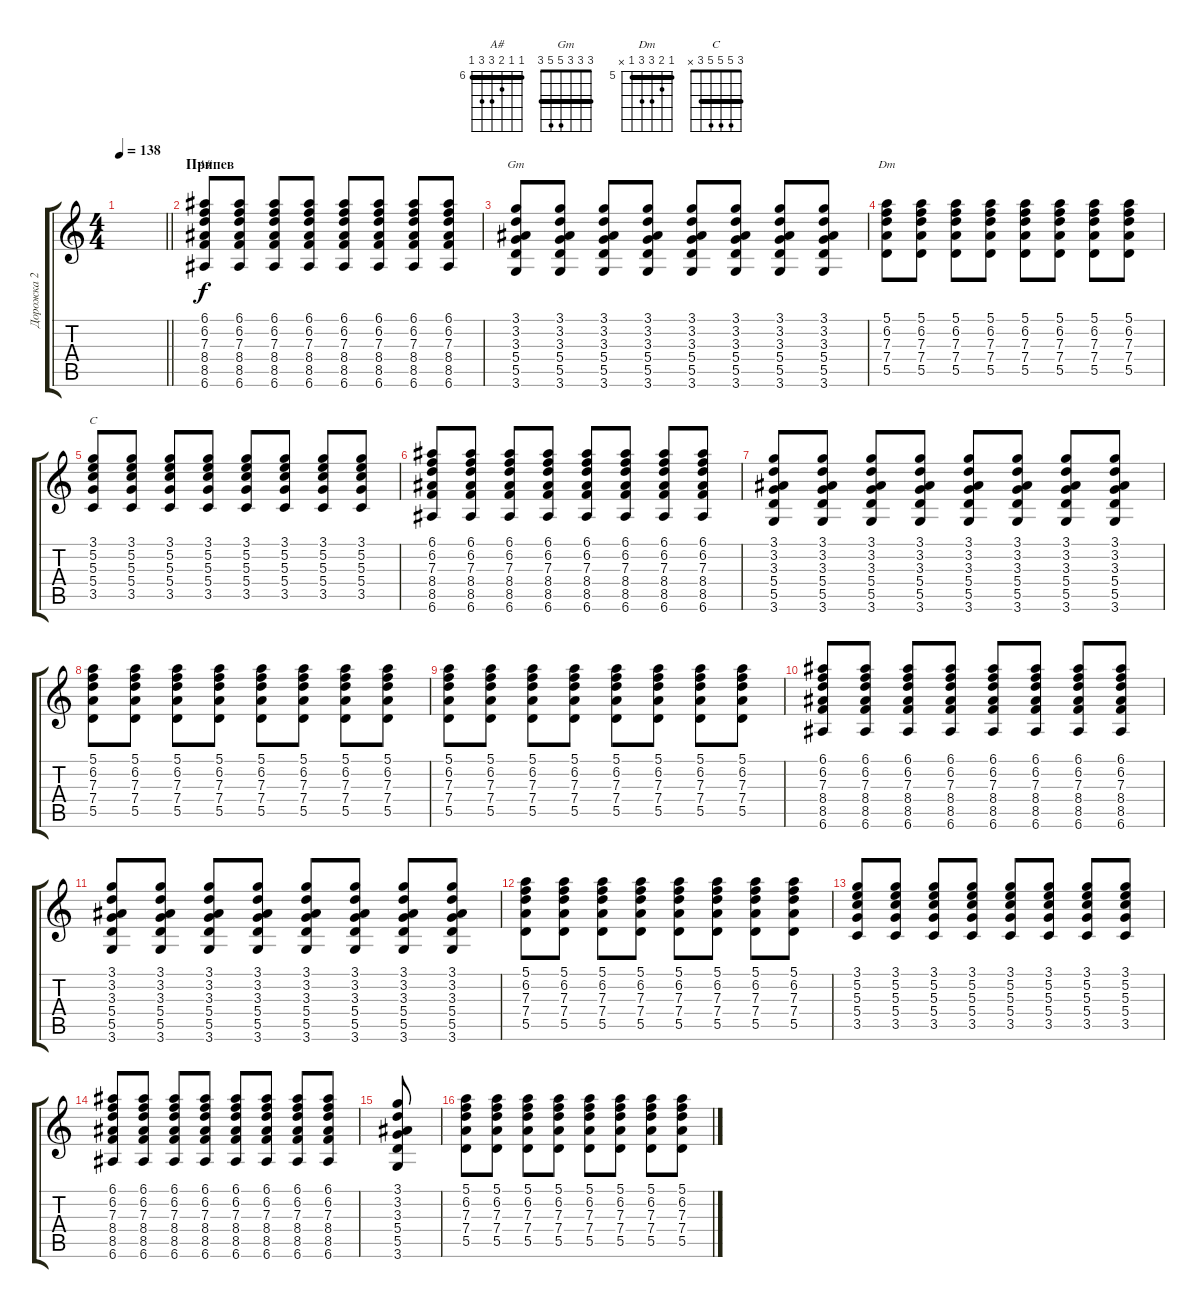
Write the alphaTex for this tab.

\track ("Дорожка 2" "Дорожка 2") {instrument acousticguitarsteel}
\staff {score tabs}
\tuning (E4 B3 G3 D3 A2 E2) {hide}
\chord ("A#" 6 6 7 8 8 6) {firstfret 6 barre 6}
\chord ("Gm" 3 3 3 5 5 3) {barre 3}
\chord ("Dm" 5 6 7 7 5 x) {firstfret 5 barre 5}
\chord ("C" 3 5 5 5 3 x) {barre 3}
\ts (4 4)
\tempo 138
\clef g2
\barLineRight lightlight
\ks c
|
\section ("" "Припев")
(6.1 6.2 7.3 8.4 8.5 6.6).8{ch "A#"} (6.1 6.2 7.3 8.4 8.5 6.6).8 (6.1 6.2 7.3 8.4 8.5 6.6).8 (6.1 6.2 7.3 8.4 8.5 6.6).8 (6.1 6.2 7.3 8.4 8.5 6.6).8 (6.1 6.2 7.3 8.4 8.5 6.6).8 (6.1 6.2 7.3 8.4 8.5 6.6).8 (6.1 6.2 7.3 8.4 8.5 6.6).8 |
(3.1 3.2 3.3 5.4 5.5 3.6).8{ch "Gm"} (3.1 3.2 3.3 5.4 5.5 3.6).8 (3.1 3.2 3.3 5.4 5.5 3.6).8 (3.1 3.2 3.3 5.4 5.5 3.6).8 (3.1 3.2 3.3 5.4 5.5 3.6).8 (3.1 3.2 3.3 5.4 5.5 3.6).8 (3.1 3.2 3.3 5.4 5.5 3.6).8 (3.1 3.2 3.3 5.4 5.5 3.6).8 |
(5.1 6.2 7.3 7.4 5.5).8{ch "Dm"} (5.1 6.2 7.3 7.4 5.5).8 (5.1 6.2 7.3 7.4 5.5).8 (5.1 6.2 7.3 7.4 5.5).8 (5.1 6.2 7.3 7.4 5.5).8 (5.1 6.2 7.3 7.4 5.5).8 (5.1 6.2 7.3 7.4 5.5).8 (5.1 6.2 7.3 7.4 5.5).8 |
(3.1 5.2 5.3 5.4 3.5).8{ch "C"} (3.1 5.2 5.3 5.4 3.5).8 (3.1 5.2 5.3 5.4 3.5).8 (3.1 5.2 5.3 5.4 3.5).8 (3.1 5.2 5.3 5.4 3.5).8 (3.1 5.2 5.3 5.4 3.5).8 (3.1 5.2 5.3 5.4 3.5).8 (3.1 5.2 5.3 5.4 3.5).8 |
(6.1 6.2 7.3 8.4 8.5 6.6).8 (6.1 6.2 7.3 8.4 8.5 6.6).8 (6.1 6.2 7.3 8.4 8.5 6.6).8 (6.1 6.2 7.3 8.4 8.5 6.6).8 (6.1 6.2 7.3 8.4 8.5 6.6).8 (6.1 6.2 7.3 8.4 8.5 6.6).8 (6.1 6.2 7.3 8.4 8.5 6.6).8 (6.1 6.2 7.3 8.4 8.5 6.6).8 |
(3.1 3.2 3.3 5.4 5.5 3.6).8 (3.1 3.2 3.3 5.4 5.5 3.6).8 (3.1 3.2 3.3 5.4 5.5 3.6).8 (3.1 3.2 3.3 5.4 5.5 3.6).8 (3.1 3.2 3.3 5.4 5.5 3.6).8 (3.1 3.2 3.3 5.4 5.5 3.6).8 (3.1 3.2 3.3 5.4 5.5 3.6).8 (3.1 3.2 3.3 5.4 5.5 3.6).8 |
(5.1 6.2 7.3 7.4 5.5).8 (5.1 6.2 7.3 7.4 5.5).8 (5.1 6.2 7.3 7.4 5.5).8 (5.1 6.2 7.3 7.4 5.5).8 (5.1 6.2 7.3 7.4 5.5).8 (5.1 6.2 7.3 7.4 5.5).8 (5.1 6.2 7.3 7.4 5.5).8 (5.1 6.2 7.3 7.4 5.5).8 |
(5.1 6.2 7.3 7.4 5.5).8 (5.1 6.2 7.3 7.4 5.5).8 (5.1 6.2 7.3 7.4 5.5).8 (5.1 6.2 7.3 7.4 5.5).8 (5.1 6.2 7.3 7.4 5.5).8 (5.1 6.2 7.3 7.4 5.5).8 (5.1 6.2 7.3 7.4 5.5).8 (5.1 6.2 7.3 7.4 5.5).8 |
(6.1 6.2 7.3 8.4 8.5 6.6).8 (6.1 6.2 7.3 8.4 8.5 6.6).8 (6.1 6.2 7.3 8.4 8.5 6.6).8 (6.1 6.2 7.3 8.4 8.5 6.6).8 (6.1 6.2 7.3 8.4 8.5 6.6).8 (6.1 6.2 7.3 8.4 8.5 6.6).8 (6.1 6.2 7.3 8.4 8.5 6.6).8 (6.1 6.2 7.3 8.4 8.5 6.6).8 |
(3.1 3.2 3.3 5.4 5.5 3.6).8 (3.1 3.2 3.3 5.4 5.5 3.6).8 (3.1 3.2 3.3 5.4 5.5 3.6).8 (3.1 3.2 3.3 5.4 5.5 3.6).8 (3.1 3.2 3.3 5.4 5.5 3.6).8 (3.1 3.2 3.3 5.4 5.5 3.6).8 (3.1 3.2 3.3 5.4 5.5 3.6).8 (3.1 3.2 3.3 5.4 5.5 3.6).8 |
(5.1 6.2 7.3 7.4 5.5).8 (5.1 6.2 7.3 7.4 5.5).8 (5.1 6.2 7.3 7.4 5.5).8 (5.1 6.2 7.3 7.4 5.5).8 (5.1 6.2 7.3 7.4 5.5).8 (5.1 6.2 7.3 7.4 5.5).8 (5.1 6.2 7.3 7.4 5.5).8 (5.1 6.2 7.3 7.4 5.5).8 |
(3.1 5.2 5.3 5.4 3.5).8 (3.1 5.2 5.3 5.4 3.5).8 (3.1 5.2 5.3 5.4 3.5).8 (3.1 5.2 5.3 5.4 3.5).8 (3.1 5.2 5.3 5.4 3.5).8 (3.1 5.2 5.3 5.4 3.5).8 (3.1 5.2 5.3 5.4 3.5).8 (3.1 5.2 5.3 5.4 3.5).8 |
(6.1 6.2 7.3 8.4 8.5 6.6).8 (6.1 6.2 7.3 8.4 8.5 6.6).8 (6.1 6.2 7.3 8.4 8.5 6.6).8 (6.1 6.2 7.3 8.4 8.5 6.6).8 (6.1 6.2 7.3 8.4 8.5 6.6).8 (6.1 6.2 7.3 8.4 8.5 6.6).8 (6.1 6.2 7.3 8.4 8.5 6.6).8 (6.1 6.2 7.3 8.4 8.5 6.6).8 |
(3.1 3.2 3.3 5.4 5.5 3.6).8 |
(5.1 6.2 7.3 7.4 5.5).8 (5.1 6.2 7.3 7.4 5.5).8 (5.1 6.2 7.3 7.4 5.5).8 (5.1 6.2 7.3 7.4 5.5).8 (5.1 6.2 7.3 7.4 5.5).8 (5.1 6.2 7.3 7.4 5.5).8 (5.1 6.2 7.3 7.4 5.5).8 (5.1 6.2 7.3 7.4 5.5).8
